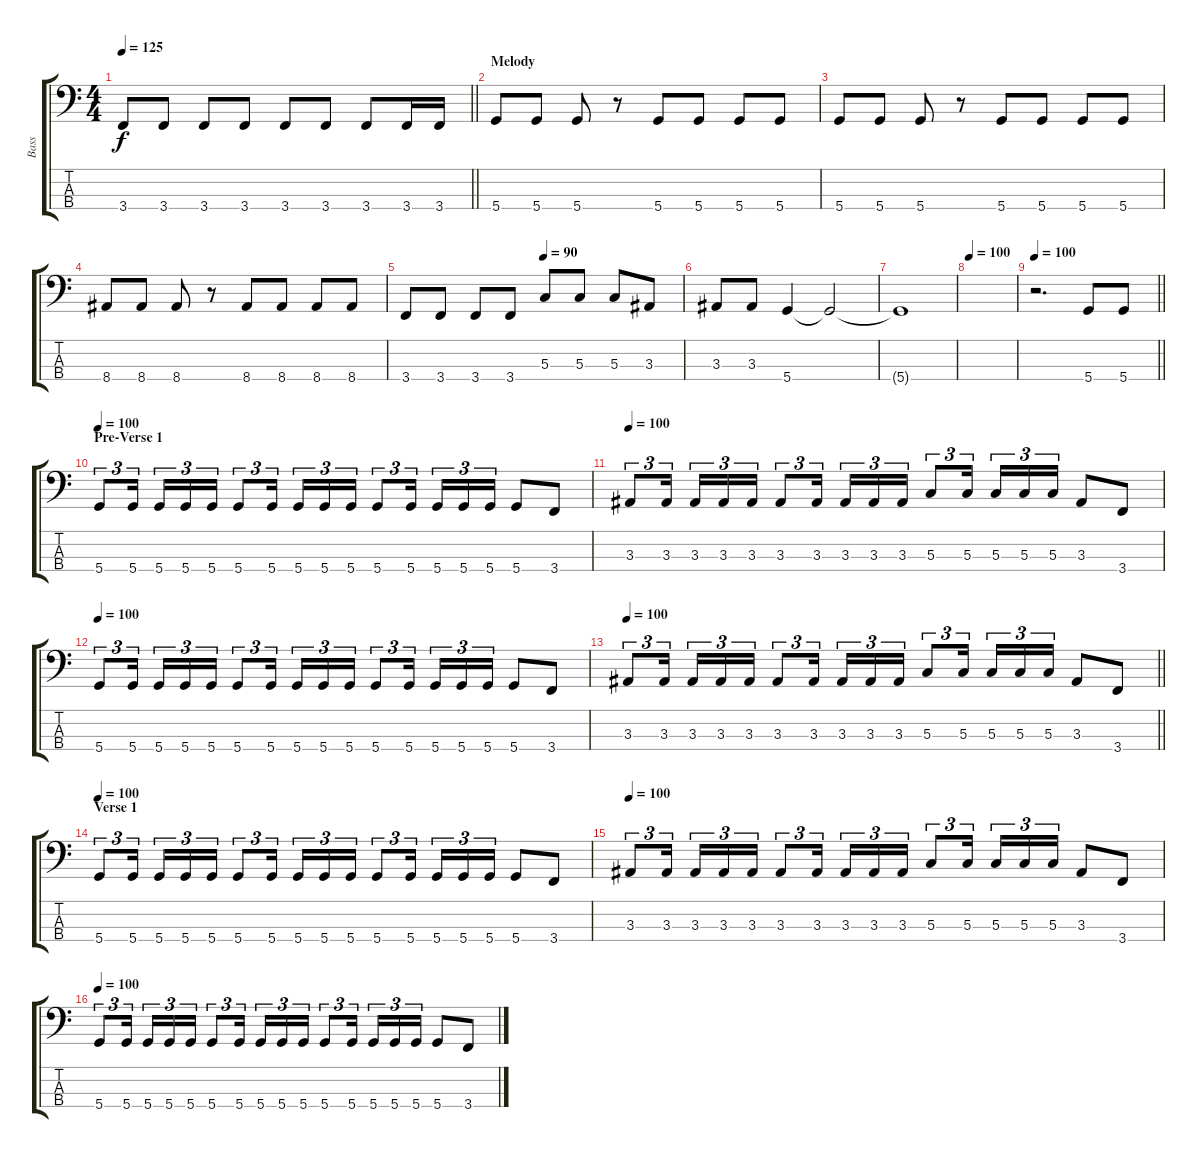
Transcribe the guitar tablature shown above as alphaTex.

\track ("Bass" "Bass") {instrument electricbasspick}
\staff {score tabs}
\tuning (F2 C2 G1 D1) {hide}
\ts (4 4)
\tempo 125
\clef f4
\barLineRight lightlight
\ks c
3.4.8{dy f} 3.4.8 3.4.8 3.4.8 3.4.8 3.4.8 3.4.8 3.4.16 3.4.16 |
\section ("" "Melody")
5.4.8 5.4.8 5.4.8 r.8 5.4.8 5.4.8 5.4.8 5.4.8 |
5.4.8 5.4.8 5.4.8 r.8 5.4.8 5.4.8 5.4.8 5.4.8 |
8.4.8 8.4.8 8.4.8 r.8 8.4.8 8.4.8 8.4.8 8.4.8 |
\tempo (90 0.5)
3.4.8 3.4.8 3.4.8 3.4.8 5.3.8 5.3.8 5.3.8 3.3.8 |
3.3.8 3.3.8 5.4.4 5.4{t}.2 |
5.4{t}.1 |
\tempo 100
|
\tempo 100
\barLineRight lightlight
r.2{d} 5.4.8 5.4.8 |
\section ("" "Pre-Verse 1")
\tempo 100
5.4.8{tu (3 2)} 5.4.16{tu (3 2) beam splitsecondary} 5.4.16{tu (3 2)} 5.4.16{tu (3 2)} 5.4.16{tu (3 2)} 5.4.8{tu (3 2)} 5.4.16{tu (3 2) beam splitsecondary} 5.4.16{tu (3 2)} 5.4.16{tu (3 2)} 5.4.16{tu (3 2)} 5.4.8{tu (3 2)} 5.4.16{tu (3 2) beam splitsecondary} 5.4.16{tu (3 2)} 5.4.16{tu (3 2)} 5.4.16{tu (3 2)} 5.4.8 3.4.8 |
\tempo 100
3.3.8{tu (3 2)} 3.3.16{tu (3 2) beam splitsecondary} 3.3.16{tu (3 2)} 3.3.16{tu (3 2)} 3.3.16{tu (3 2)} 3.3.8{tu (3 2)} 3.3.16{tu (3 2) beam splitsecondary} 3.3.16{tu (3 2)} 3.3.16{tu (3 2)} 3.3.16{tu (3 2)} 5.3.8{tu (3 2)} 5.3.16{tu (3 2) beam splitsecondary} 5.3.16{tu (3 2)} 5.3.16{tu (3 2)} 5.3.16{tu (3 2)} 3.3.8 3.4.8 |
\tempo 100
5.4.8{tu (3 2)} 5.4.16{tu (3 2) beam splitsecondary} 5.4.16{tu (3 2)} 5.4.16{tu (3 2)} 5.4.16{tu (3 2)} 5.4.8{tu (3 2)} 5.4.16{tu (3 2) beam splitsecondary} 5.4.16{tu (3 2)} 5.4.16{tu (3 2)} 5.4.16{tu (3 2)} 5.4.8{tu (3 2)} 5.4.16{tu (3 2) beam splitsecondary} 5.4.16{tu (3 2)} 5.4.16{tu (3 2)} 5.4.16{tu (3 2)} 5.4.8 3.4.8 |
\tempo 100
\barLineRight lightlight
3.3.8{tu (3 2)} 3.3.16{tu (3 2) beam splitsecondary} 3.3.16{tu (3 2)} 3.3.16{tu (3 2)} 3.3.16{tu (3 2)} 3.3.8{tu (3 2)} 3.3.16{tu (3 2) beam splitsecondary} 3.3.16{tu (3 2)} 3.3.16{tu (3 2)} 3.3.16{tu (3 2)} 5.3.8{tu (3 2)} 5.3.16{tu (3 2) beam splitsecondary} 5.3.16{tu (3 2)} 5.3.16{tu (3 2)} 5.3.16{tu (3 2)} 3.3.8 3.4.8 |
\section ("" "Verse 1")
\tempo 100
5.4.8{tu (3 2)} 5.4.16{tu (3 2) beam splitsecondary} 5.4.16{tu (3 2)} 5.4.16{tu (3 2)} 5.4.16{tu (3 2)} 5.4.8{tu (3 2)} 5.4.16{tu (3 2) beam splitsecondary} 5.4.16{tu (3 2)} 5.4.16{tu (3 2)} 5.4.16{tu (3 2)} 5.4.8{tu (3 2)} 5.4.16{tu (3 2) beam splitsecondary} 5.4.16{tu (3 2)} 5.4.16{tu (3 2)} 5.4.16{tu (3 2)} 5.4.8 3.4.8 |
\tempo 100
3.3.8{tu (3 2)} 3.3.16{tu (3 2) beam splitsecondary} 3.3.16{tu (3 2)} 3.3.16{tu (3 2)} 3.3.16{tu (3 2)} 3.3.8{tu (3 2)} 3.3.16{tu (3 2) beam splitsecondary} 3.3.16{tu (3 2)} 3.3.16{tu (3 2)} 3.3.16{tu (3 2)} 5.3.8{tu (3 2)} 5.3.16{tu (3 2) beam splitsecondary} 5.3.16{tu (3 2)} 5.3.16{tu (3 2)} 5.3.16{tu (3 2)} 3.3.8 3.4.8 |
\tempo 100
5.4.8{tu (3 2)} 5.4.16{tu (3 2) beam splitsecondary} 5.4.16{tu (3 2)} 5.4.16{tu (3 2)} 5.4.16{tu (3 2)} 5.4.8{tu (3 2)} 5.4.16{tu (3 2) beam splitsecondary} 5.4.16{tu (3 2)} 5.4.16{tu (3 2)} 5.4.16{tu (3 2)} 5.4.8{tu (3 2)} 5.4.16{tu (3 2) beam splitsecondary} 5.4.16{tu (3 2)} 5.4.16{tu (3 2)} 5.4.16{tu (3 2)} 5.4.8 3.4.8
